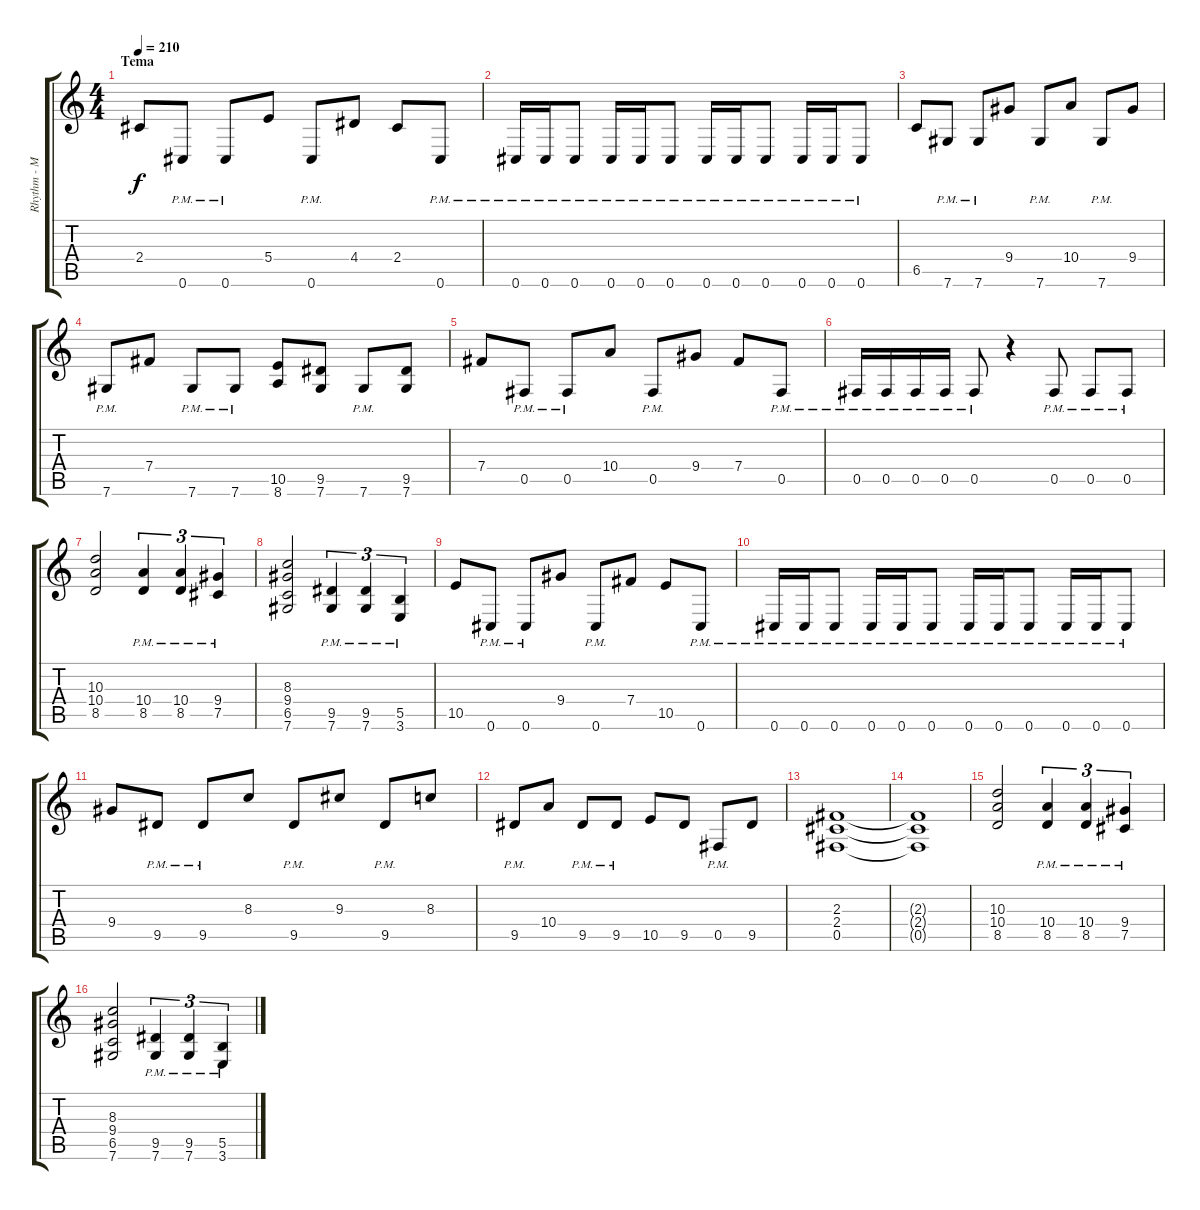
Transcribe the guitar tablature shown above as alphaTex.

\track ("Rhythm - Mike Martin" "Rhythm - M") {instrument distortionguitar}
\staff {score tabs}
\tuning (Db4 Ab3 E3 B2 Gb2 Db2) {hide}
\ts (4 4)
\section ("" "Tema")
\tempo 210
\clef g2
\ks c
2.4.8{dy f} 0.6{pm}.8 0.6{pm}.8 5.4.8 0.6{pm}.8 4.4.8 2.4.8 0.6{pm}.8 |
0.6{pm}.16 0.6{pm}.16 0.6{pm}.8 0.6{pm}.16 0.6{pm}.16 0.6{pm}.8 0.6{pm}.16 0.6{pm}.16 0.6{pm}.8 0.6{pm}.16 0.6{pm}.16 0.6{pm}.8 |
6.5.8 7.6{pm}.8 7.6{pm}.8 9.4.8 7.6{pm}.8 10.4.8 7.6{pm}.8 9.4.8 |
7.6{pm}.8 7.4.8 7.6{pm}.8 7.6{pm}.8 (10.5 8.6).8 (9.5 7.6).8 7.6{pm}.8 (9.5 7.6).8 |
7.4.8 0.5{pm}.8 0.5{pm}.8 10.4.8 0.5{pm}.8 9.4.8 7.4.8 0.5{pm}.8 |
0.5{pm}.16 0.5{pm}.16 0.5{pm}.16 0.5{pm}.16 0.5{pm}.8 r.4 0.5{pm}.8 0.5{pm}.8 0.5{pm}.8 |
(10.3 10.4 8.5).2 (10.4{pm} 8.5{pm}).4{tu (3 2)} (10.4{pm} 8.5{pm}).4{tu (3 2)} (9.4{pm} 7.5{pm}).4{tu (3 2)} |
(8.3 9.4 6.5 7.6).2 (9.5{pm} 7.6{pm}).4{tu (3 2)} (9.5{pm} 7.6{pm}).4{tu (3 2)} (5.5{pm} 3.6{pm}).4{tu (3 2)} |
10.5.8 0.6{pm}.8 0.6{pm}.8 9.4.8 0.6{pm}.8 7.4.8 10.5.8 0.6{pm}.8 |
0.6{pm}.16 0.6{pm}.16 0.6{pm}.8 0.6{pm}.16 0.6{pm}.16 0.6{pm}.8 0.6{pm}.16 0.6{pm}.16 0.6{pm}.8 0.6{pm}.16 0.6{pm}.16 0.6{pm}.8 |
9.4.8 9.5{pm}.8 9.5{pm}.8 8.3.8 9.5{pm}.8 9.3.8 9.5{pm}.8 8.3.8 |
9.5{pm}.8 10.4.8 9.5{pm}.8 9.5{pm}.8 10.5.8 9.5.8 0.5{pm}.8 9.5.8 |
(2.3 2.4 0.5).1 |
(2.3{t} 2.4{t} 0.5{t}).1 |
(10.3 10.4 8.5).2 (10.4{pm} 8.5{pm}).4{tu (3 2)} (10.4{pm} 8.5{pm}).4{tu (3 2)} (9.4{pm} 7.5{pm}).4{tu (3 2)} |
(8.3 9.4 6.5 7.6).2 (9.5{pm} 7.6{pm}).4{tu (3 2)} (9.5{pm} 7.6{pm}).4{tu (3 2)} (5.5{pm} 3.6{pm}).4{tu (3 2)}
